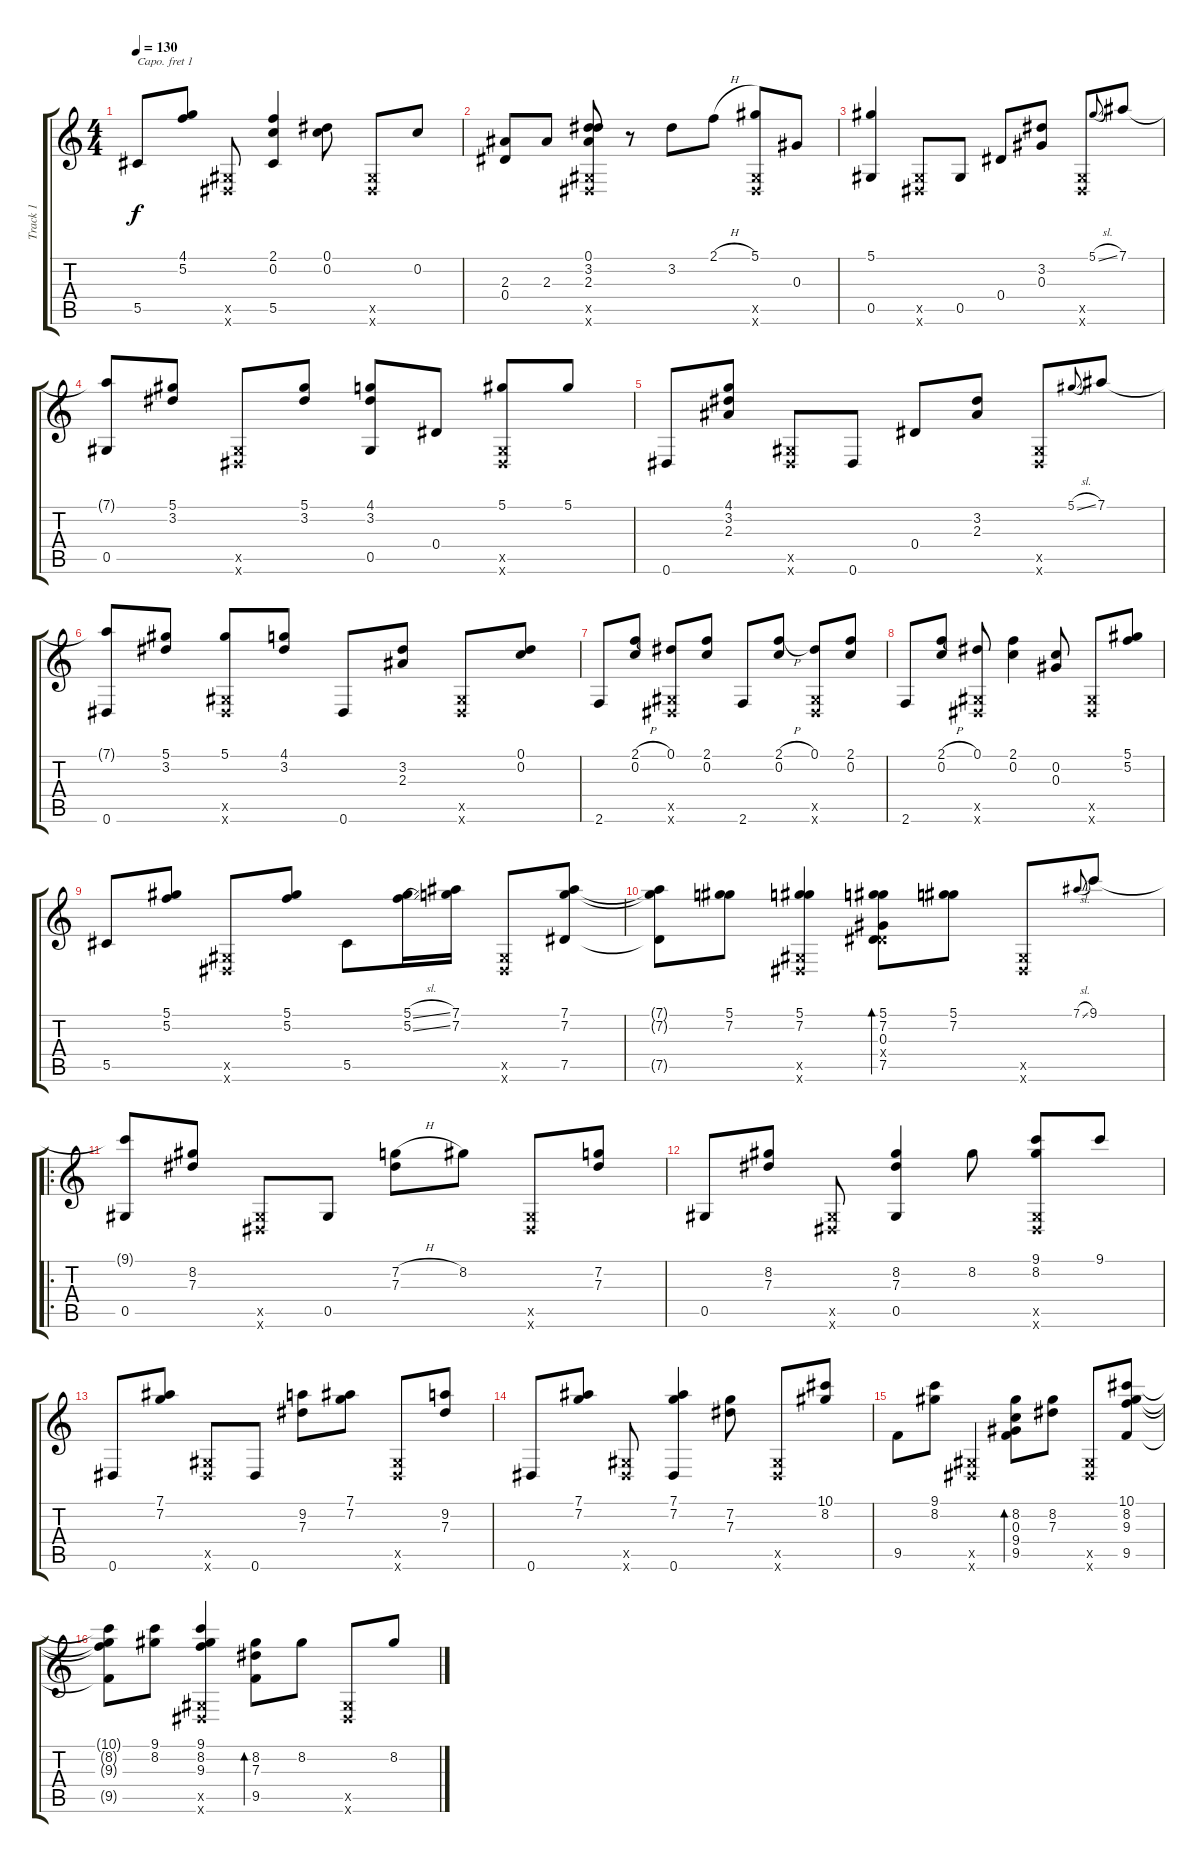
\track ("Track 1" "Track 1") {instrument acousticguitarsteel}
\staff {score tabs}
\capo 1
\tuning (D4 B3 G3 D3 G2 D2) {hide}
\ts (4 4)
\tempo 130
\clef g2
\ks c
5.5.8{dy f} (4.1 5.2).8 (0.5{x} 0.6{x}).8 (2.1 0.2 5.5).4 (0.1 0.2).8 (0.5{x} 0.6{x}).8 0.2.8 |
(2.3 0.4).8 2.3.8 (0.1 3.2 2.3 0.5{x} 0.6{x}).8 r.8 3.2.8 2.1{h}.8 (5.1 0.5{x} 0.6{x}).8 0.3.8 |
(5.1 0.5).4 (0.5{x} 0.6{x}).8 0.5.8 0.4.8 (3.2 0.3).8 (0.5{x} 0.6{x}).8 5.1{sl}.8{gr onbeat} 7.1.8 |
(7.1{t} 0.5).8 (5.1 3.2).8 (0.5{x} 0.6{x}).8 (5.1 3.2).8 (4.1 3.2 0.5).8 0.4.8 (5.1 0.5{x} 0.6{x}).8 5.1.8 |
0.6.8 (4.1 3.2 2.3).8 (0.5{x} 0.6{x}).8 0.6.8 0.4.8 (3.2 2.3).8 (0.5{x} 0.6{x}).8 5.1{sl}.8{gr onbeat} 7.1.8 |
(7.1{t} 0.6).8 (5.1 3.2).8 (5.1 0.5{x} 0.6{x}).8 (4.1 3.2).8 0.6.8 (3.2 2.3).8 (0.5{x} 0.6{x}).8 (0.1 0.2).8 |
2.6.8 (2.1{h} 0.2).8 (0.1 0.5{x} 0.6{x}).8 (2.1 0.2).8 2.6.8 (2.1{h} 0.2).8 (0.1 0.5{x} 0.6{x}).8 (2.1 0.2).8 |
2.6.8 (2.1{h} 0.2).8 (0.1 0.5{x} 0.6{x}).8 (2.1 0.2).4 (0.2 0.3).8 (0.5{x} 0.6{x}).8 (5.1 5.2).8 |
5.5.8 (5.1 5.2).8 (0.5{x} 0.6{x}).8 (5.1 5.2).8 5.5.8 (5.1{sl} 5.2{sl}).16 (7.1 7.2).16 (0.5{x} 0.6{x}).8 (7.1 7.2 7.5).8 |
(7.1{t} 7.2{t} 7.5{t}).8 (5.1 7.2).8 (5.1 7.2 0.5{x} 0.6{x}).4 (5.1 7.2 0.3 0.4{x} 7.5).8{bd 120} (5.1 7.2).8 (0.5{x} 0.6{x}).8 7.1{sl}.8{gr onbeat} 9.1.8 |
\ro
(9.1{t} 0.5).8 (8.2 7.3).8 (0.5{x} 0.6{x}).8 0.5.8 (7.2{h} 7.3).8 8.2.8 (0.5{x} 0.6{x}).8 (7.2 7.3).8 |
0.5.8 (8.2 7.3).8 (0.5{x} 0.6{x}).8 (8.2 7.3 0.5).4 8.2.8 (9.1 8.2 0.5{x} 0.6{x}).8 9.1.8 |
0.6.8 (7.1 7.2).8 (0.5{x} 0.6{x}).8 0.6.8 (9.2 7.3).8 (7.1 7.2).8 (0.5{x} 0.6{x}).8 (9.2 7.3).8 |
0.6.8 (7.1 7.2).8 (0.5{x} 0.6{x}).8 (7.1 7.2 0.6).4 (7.2 7.3).8 (0.5{x} 0.6{x}).8 (10.1 8.2).8 |
9.5.8 (9.1 8.2).8 (0.5{x} 0.6{x}).4 (8.2 0.3 9.4 9.5).8{bd 240} (8.2 7.3).8 (0.5{x} 0.6{x}).8 (10.1 8.2 9.3 9.5).8 |
(10.1{t} 8.2{t} 9.3{t} 9.5{t}).8 (9.1 8.2).8 (9.1 8.2 9.3 0.5{x} 0.6{x}).4 (8.2 7.3 9.5).8{bd 240} 8.2.8 (0.5{x} 0.6{x}).8 8.2{sl}.8
